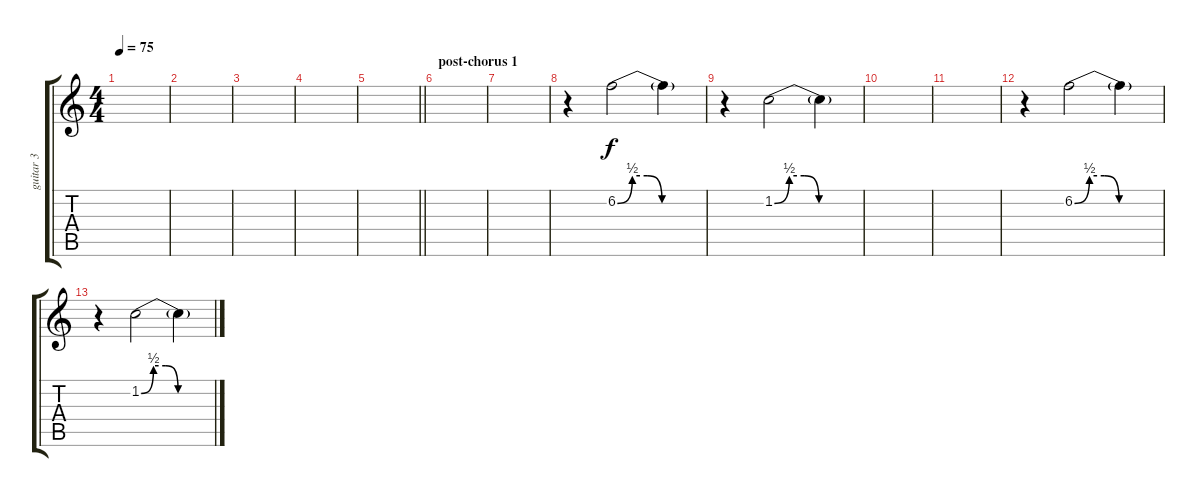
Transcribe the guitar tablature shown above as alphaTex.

\track ("guitar 3" "guitar 3") {instrument distortionguitar}
\staff {score tabs}
\tuning (E4 B3 G3 D3 A2 E2) {hide}
\ts (4 4)
\tempo 75
\clef g2
\ks c
|
|
|
|
\barLineRight lightlight
|
\section ("" "post-chorus 1")
|
|
r.4 6.2{be (custom 0 0 10 2 20 2 30 0 60 0)}.2 6.2{t}.4 |
r.4 1.2{be (custom 0 0 10 2 20 2 30 0 60 0)}.2 1.2{t}.4 |
|
|
r.4 6.2{be (custom 0 0 10 2 20 2 30 0 60 0)}.2 6.2{t}.4 |
r.4 1.2{be (custom 0 0 10 2 20 2 30 0 60 0)}.2 1.2{t}.4
